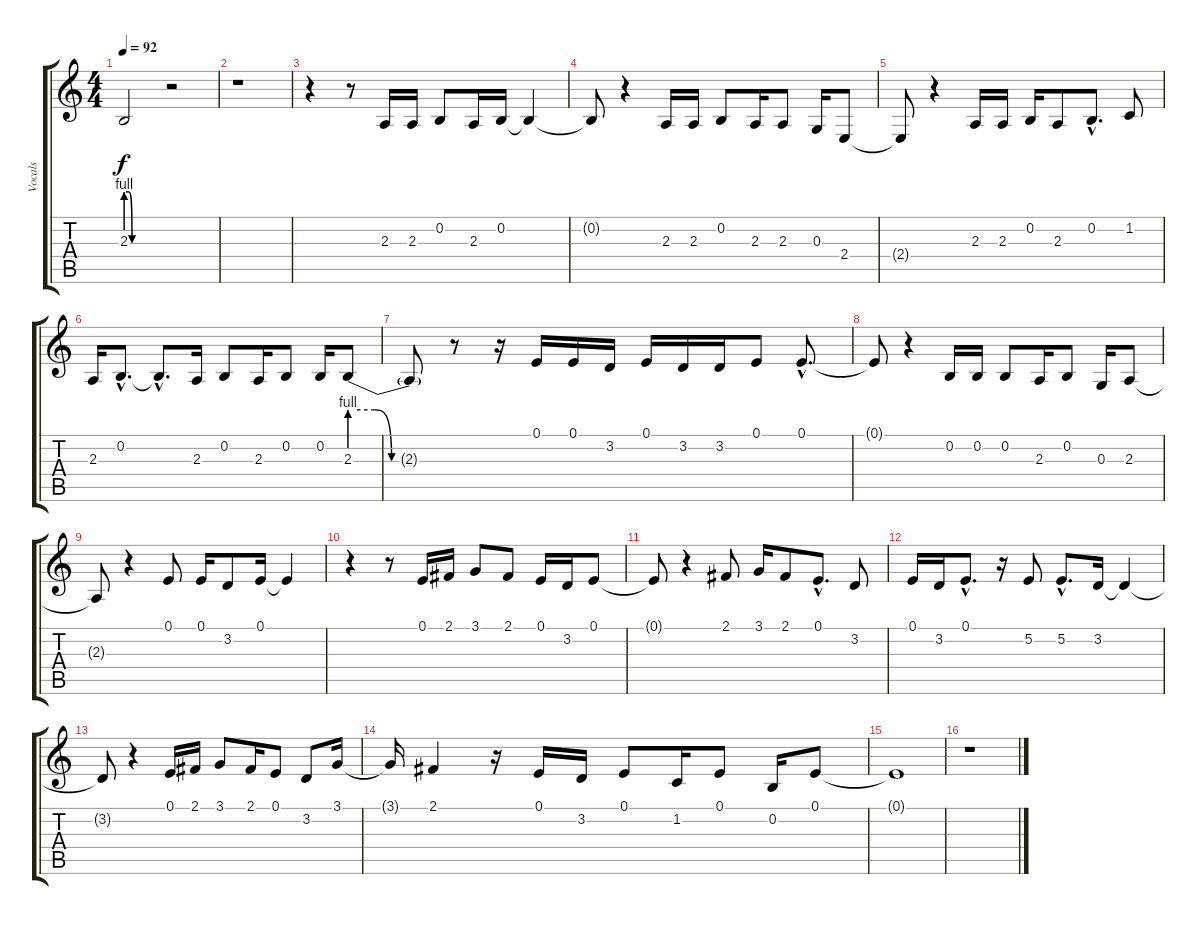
\track ("Vocals" "Vocals") {instrument violin}
\staff {score tabs}
\tuning (E4 B3 G3 D3 A2 E2) {hide}
\ts (4 4)
\tempo 92
\clef g2
\ks c
2.3{be (custom 0 4 5 4 10 0 60 0)}.2{dy f} r.2 |
r.1 |
r.4 r.8 2.3.16 2.3.16 0.2.8 2.3.16 0.2.16 0.2{t}.4 |
0.2{t}.8 r.4 2.3.16 2.3.16 0.2.8 2.3.16 2.3.8 0.3.16 2.4.8 |
2.4{t}.8 r.4 2.3.16 2.3.16 0.2.16 2.3.8 0.2{hac}.8{d} 1.2.8 |
2.3.16 0.2{hac}.8{d} 0.2{hac t}.8{d} 2.3.16 0.2.8 2.3.16 0.2.8 0.2.16 2.3{be (custom 0 4 15 4 25 0 60 0)}.8 |
2.3{t}.8 r.8 r.16 0.1.16 0.1.16 3.2.16 0.1.16 3.2.16 3.2.16 0.1.8 0.1{hac}.8{d} |
0.1{t}.8 r.4 0.2.16 0.2.16 0.2.8 2.3.16 0.2.8 0.3.16 2.3.8 |
2.3{t}.8 r.4 0.1.8 0.1.16 3.2.8 0.1.16 0.1{t}.4 |
r.4 r.8 0.1.16 2.1.16 3.1.8 2.1.8 0.1.16 3.2.16 0.1.8 |
0.1{t}.8 r.4 2.1.8 3.1.16 2.1.8 0.1{hac}.8{d} 3.2.8 |
0.1.16 3.2.16 0.1{hac}.8{d} r.16 5.2.8 5.2{hac}.8{d} 3.2.16 3.2{t}.4 |
3.2{t}.8 r.4 0.1.16 2.1.16 3.1.8 2.1.16 0.1.8 3.2.8 3.1.16 |
3.1{t}.16 2.1.4 r.16 0.1.16 3.2.16 0.1.8 1.2.16 0.1.8 0.2.16 0.1.8 |
0.1{t}.1 |
r.1
